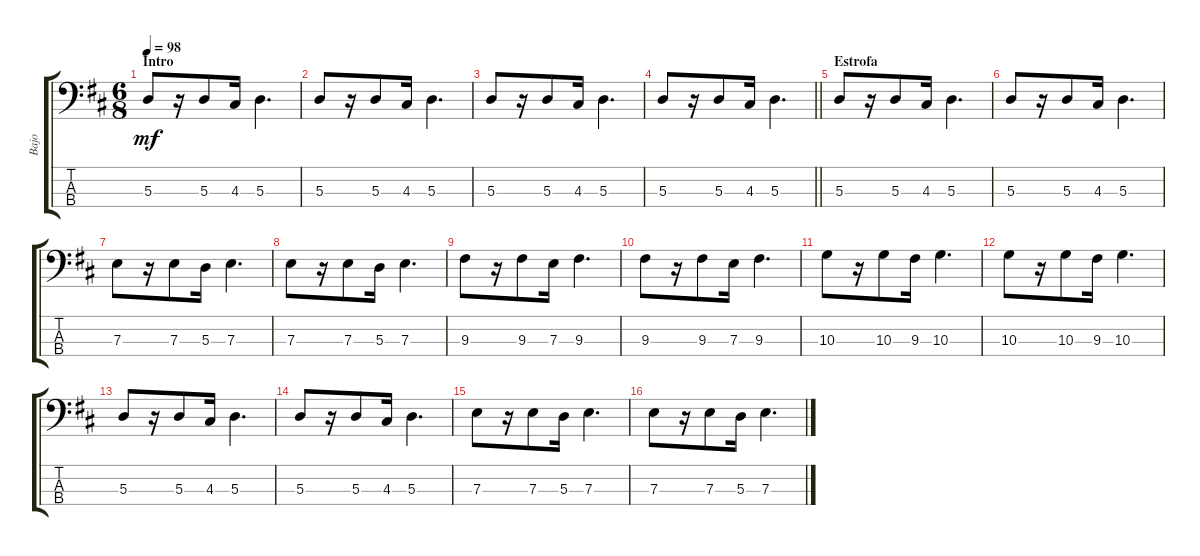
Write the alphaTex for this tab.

\track ("Bajo" "Bajo") {instrument electricbassfinger}
\staff {score tabs}
\tuning (G2 D2 A1 E1) {hide}
\ts (6 8)
\section ("" "Intro")
\tempo 98
\clef f4
\ks d
5.3.8{dy mf instrument electricbassfinger} r.16 5.3.8 4.3.16 5.3.4{d} |
5.3.8 r.16 5.3.8 4.3.16 5.3.4{d} |
5.3.8 r.16 5.3.8 4.3.16 5.3.4{d} |
\barLineRight lightlight
5.3.8 r.16 5.3.8 4.3.16 5.3.4{d} |
\section ("" "Estrofa")
5.3.8 r.16 5.3.8 4.3.16 5.3.4{d} |
5.3.8 r.16 5.3.8 4.3.16 5.3.4{d} |
7.3.8 r.16 7.3.8 5.3.16 7.3.4{d} |
7.3.8 r.16 7.3.8 5.3.16 7.3.4{d} |
9.3.8 r.16 9.3.8 7.3.16 9.3.4{d} |
9.3.8 r.16 9.3.8 7.3.16 9.3.4{d} |
10.3.8 r.16 10.3.8 9.3.16 10.3.4{d} |
10.3.8 r.16 10.3.8 9.3.16 10.3.4{d} |
5.3.8 r.16 5.3.8 4.3.16 5.3.4{d} |
5.3.8 r.16 5.3.8 4.3.16 5.3.4{d} |
7.3.8 r.16 7.3.8 5.3.16 7.3.4{d} |
7.3.8 r.16 7.3.8 5.3.16 7.3.4{d}
